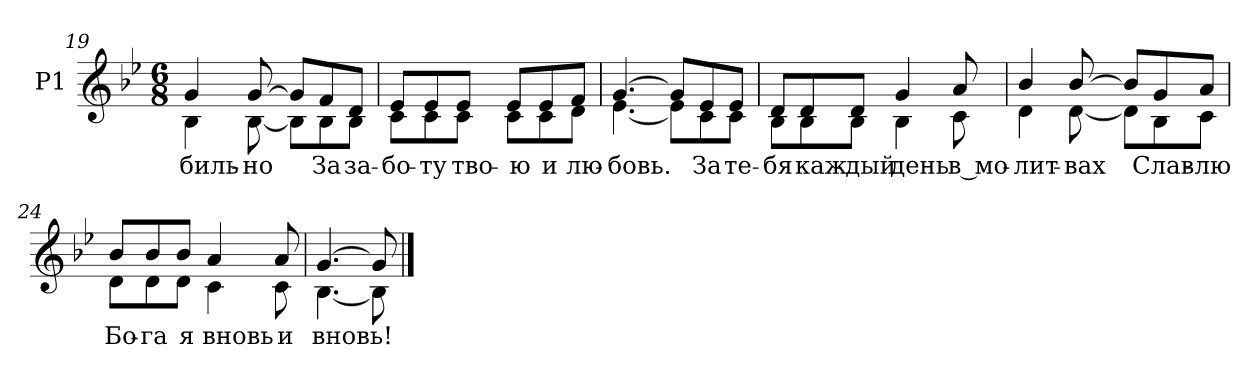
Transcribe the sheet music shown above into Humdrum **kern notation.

**kern	**text
*part1	*part1
*staff1	*staff1
*I"P1	*
*clefG2	*
*k[b-e-]	*
*B-:	*
*M6/8	*
=19	=19
!	!LO:LY:b:color=#000000
*^	*
4gi/	4B-i\	-биль-
!	!	!LO:LY:b:color=#000000
[>8gi/	[<8B-i\	-но
8gi/L]	8B-i\L]	.
!	!	!LO:LY:b:color=#000000
8fi/	8B-i\	За
!	!	!LO:LY:b:color=#000000
8di/J	8B-i\J	за-
=20	=20	=20
!	!	!LO:LY:b:color=#000000
8e-i/L	8ci\L	-бо-
!	!	!LO:LY:b:color=#000000
8e-i/	8ci\	-ту
!	!	!LO:LY:b:color=#000000
8e-i/J	8ci\J	тво-
!	!	!LO:LY:b:color=#000000
8e-i/L	8ci\L	-ю
!	!	!LO:LY:b:color=#000000
8e-i/	8ci\	и
!	!	!LO:LY:b:color=#000000
8fi/J	8di\J	лю-
=21	=21	=21
!	!	!LO:LY:b:color=#000000
[>4.gi/	[<4.e-i\	-бовь.
8gi/L]	8e-i\L]	.
!	!	!LO:LY:b:color=#000000
8e-i/	8ci\	За
!	!	!LO:LY:b:color=#000000
8e-i/J	8ci\J	те-
!!LO:LB:g=z	!!
=22	=22	=22
!	!	!LO:LY:b:color=#000000
8di/L	8B-i\L	-бя
!	!	!LO:LY:b:color=#000000
8di/	8B-i\	каж-
!	!	!LO:LY:b:color=#000000
8di/J	8B-i\J	-дый
!	!	!LO:LY:b:color=#000000
4gi/	4B-i\	день
!	!	!LO:LY:b:color=#000000
8ai/	8ci\	в мо-
=23	=23	=23
!	!	!LO:LY:b:color=#000000
4b-i/	4di\	-лит-
!	!	!LO:LY:b:color=#000000
[>8b-i/	[<8di\	-вах
8b-i/L]	8di\L]	.
!	!	!LO:LY:b:color=#000000
8gi/	8B-i\	Слав-
!	!	!LO:LY:b:color=#000000
8ai/J	8ci\J	-лю
=24	=24	=24
!	!	!LO:LY:b:color=#000000
8b-i/L	8di\L	Бо-
!	!	!LO:LY:b:color=#000000
8b-i/	8di\	-га
!	!	!LO:LY:b:color=#000000
8b-i/J	8di\J	я
!	!	!LO:LY:b:color=#000000
4ai/	4ci\	вновь
!	!	!LO:LY:b:color=#000000
8ai/	8ci\	и
=25	=25	=25
!	!	!LO:LY:b:color=#000000
[>4.gi/	[<4.B-i\	вновь!
8gi/]	8B-i\]	.
*v	*v	*
==	==
*-	*-
